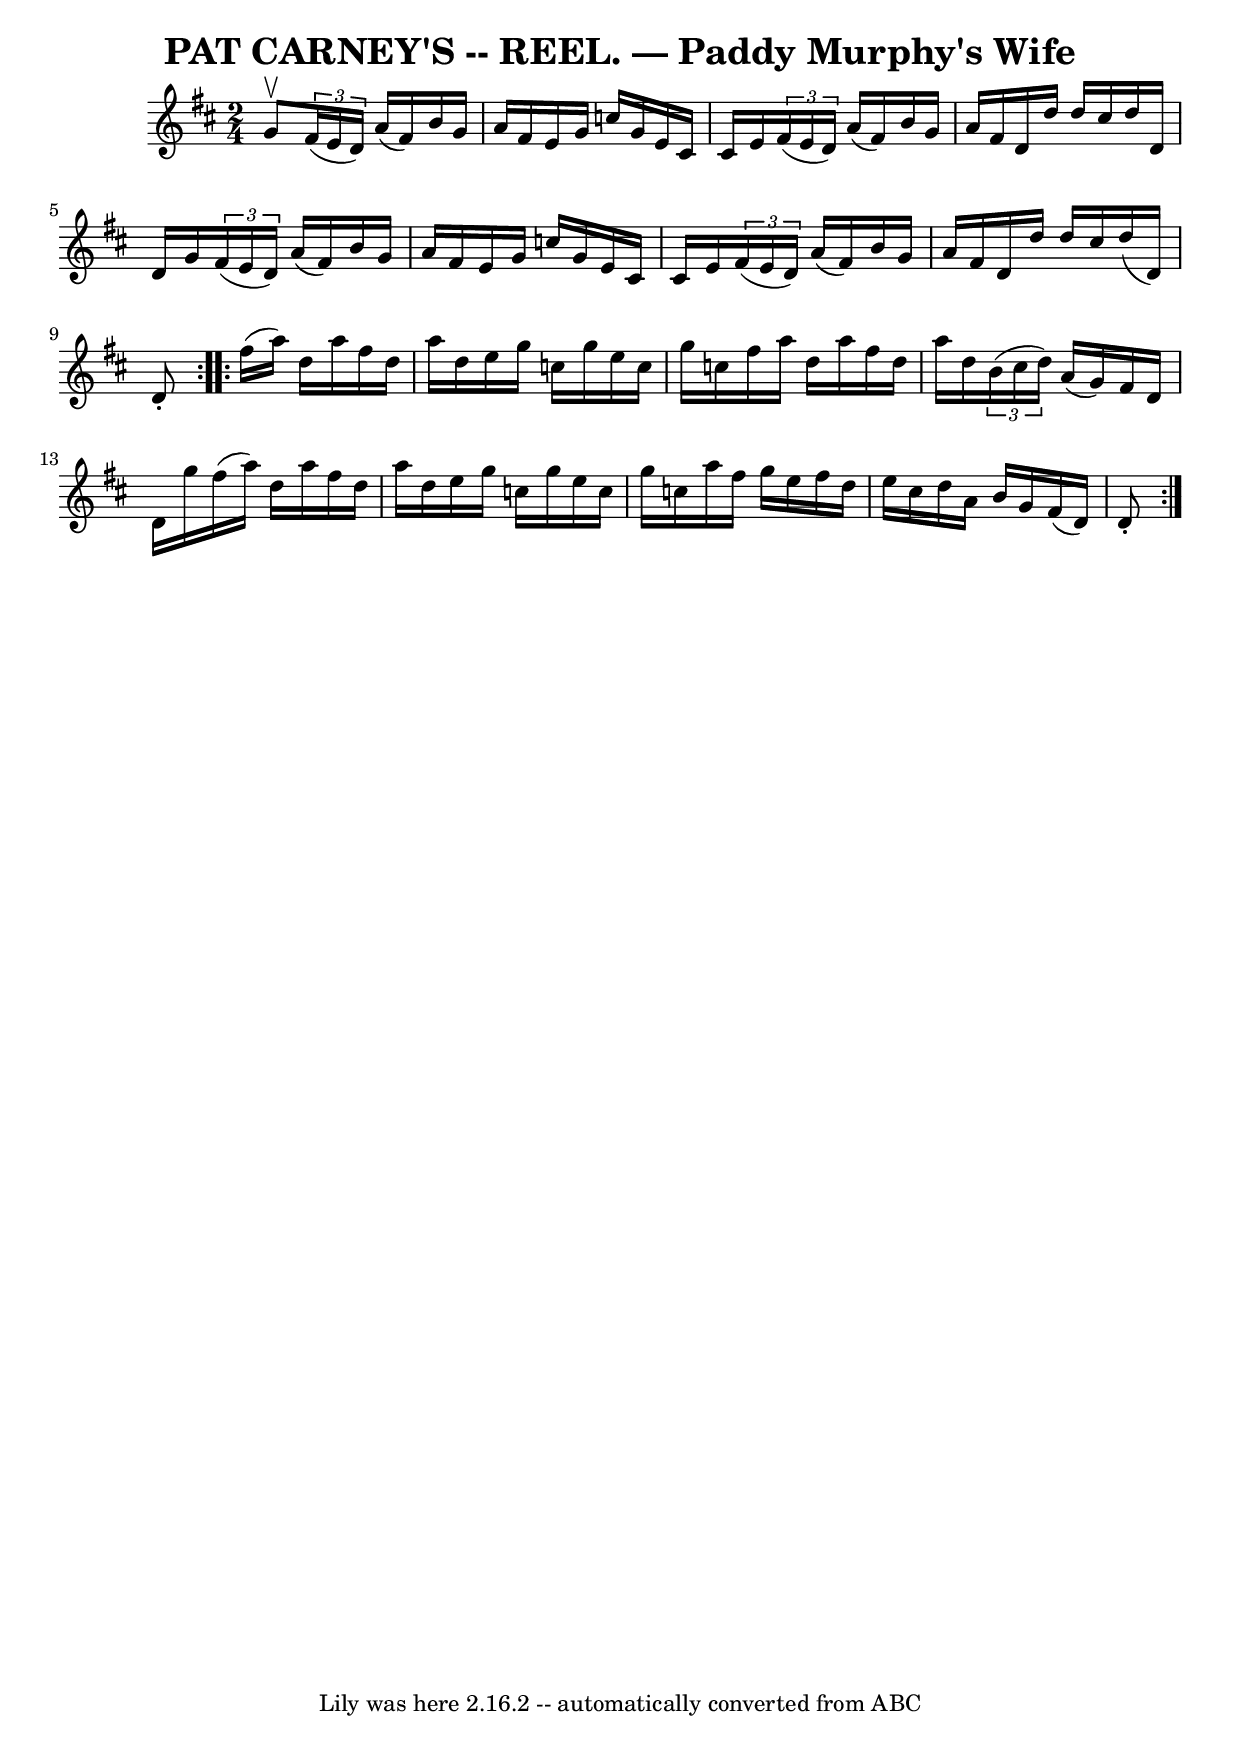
\version "2.16.2"
\include "Mammoth.ily"
\header {
  crossRefNumber = "13"
  footnotes = ""
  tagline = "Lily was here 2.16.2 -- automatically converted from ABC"
  title = "PAT CARNEY'S -- REEL. — Paddy Murphy's Wife"

}
voicedefault =  {



  \repeat volta 2 {

    \time 2/4 
    \key d \major
    g'8^\upbow |
    \times 2/3 { fis'16 (e'16 
		 d'16) 
	       } a'16 (fis'16) b'16 g'16 a'16 fis'16  |
    
    e'16 g'16 c''16 g'16 e'16 cis'16 cis'16 e'16  |
    
    \times 2/3 { fis'16 (e'16 d'16) 
	       } a'16 (fis'16) b'16    
    g'16 a'16 fis'16  |
    d'16 d''16 d''16 cis''16 d''16   
    d'16 d'16 g'16  |
    \times 2/3 { fis'16 (e'16 d'16) 

	       } a'16 (fis'16) b'16 g'16 a'16 fis'16  |
    e'16    
    g'16 c''16 g'16 e'16 cis'16 cis'16 e'16  |
    
    \times 2/3 { fis'16 (e'16 d'16) 
	       } a'16 (fis'16) b'16    
    g'16 a'16 fis'16  |
    d'16 d''16 d''16 cis''16 d''16 (
    d'16) d'8 -. 
  }     
  \repeat volta 2 {
    fis''16 (a''16) d''16    
    a''16 fis''16 d''16 a''16 d''16  |
    e''16 g''16 c''16 
    g''16 e''16 c''16 g''16 c''16  |
    fis''16 a''16    
    d''16 a''16 fis''16 d''16 a''16 d''16  |
    \times 2/3 {   
      b'16 (cis''16 d''16) 
    } a'16 (g'16) fis'16 d'16 d'16    
    g''16  |
    fis''16 (a''16) d''16 a''16 fis''16 d''16  
    a''16 d''16  |
    e''16 g''16 c''16 g''16 e''16 c''16 
    g''16 c''16  |
    a''16 fis''16 g''16 e''16 fis''16    
    d''16 e''16 cis''16  |
    d''16 a'16 b'16 g'16 fis'16 (
    d'16) d'8 -. 
  }   

}

\score{
  <<

    \context Staff="default"
    {
      \voicedefault 
      
    }

  >>
  \layout {
    
  }
  \midi {
  }

}
